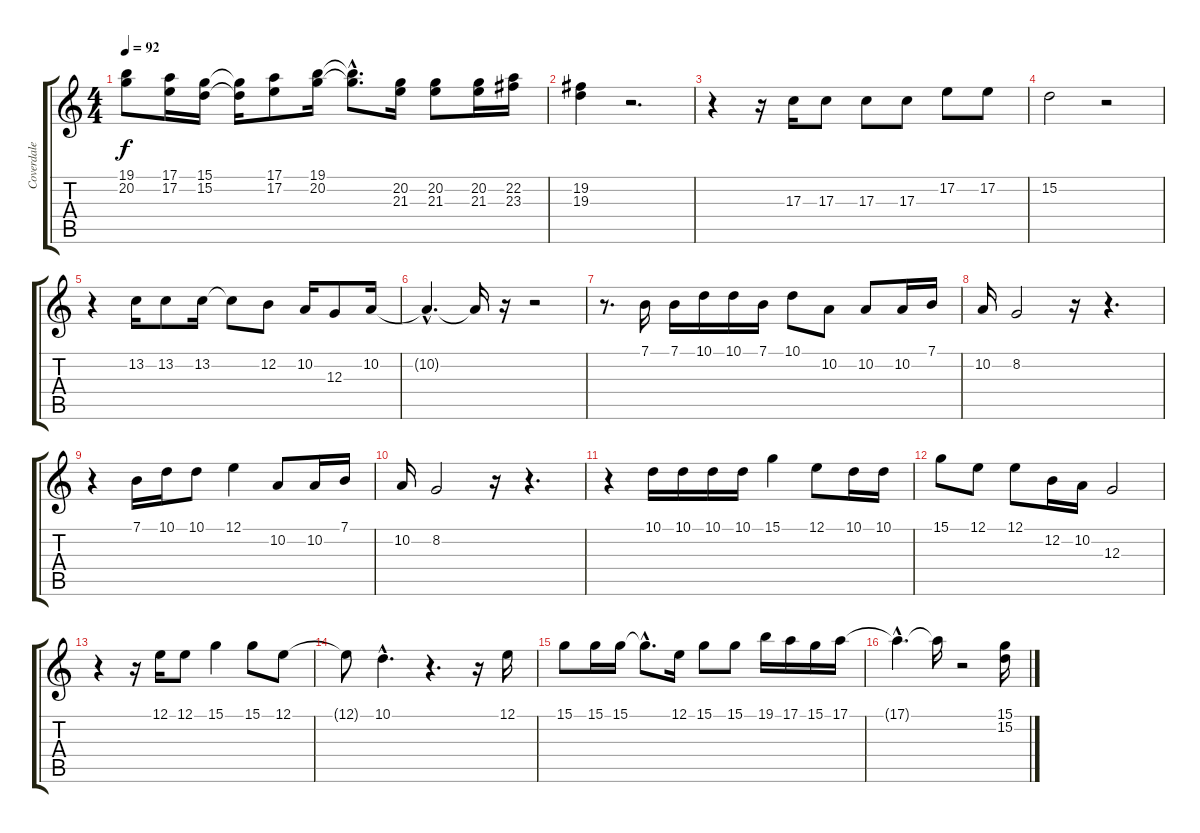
\track ("Coverdale" "Coverdale") {instrument flute}
\staff {score tabs}
\tuning (E4 B3 G3 D3 A2 E2) {hide}
\ts (4 4)
\tempo 92
\clef g2
\ks c
(19.1 20.2).8{dy f} (17.1 17.2).16 (15.1 15.2).16 (15.1{t} 15.2{t}).16 (17.1 17.2).8 (19.1 20.2).16 (19.1{hac t} 20.2{hac t}).8{d} (20.2 21.3).16 (20.2 21.3).8 (20.2 21.3).16 (22.2 23.3).16 |
(19.2 19.3).4 r.2{d} |
r.4 r.16 17.3.16 17.3.8 17.3.8 17.3.8 17.2.8 17.2.8 |
15.2.2 r.2 |
r.4 13.2.16 13.2.8 13.2.16 13.2{t}.8 12.2.8 10.2.16 12.3.8 10.2.16 |
10.2{hac t}.4{d} 10.2{t}.16 r.16 r.2 |
r.8{d} 7.1.16 7.1.16 10.1.16 10.1.16 7.1.16 10.1.8 10.2.8 10.2.8 10.2.16 7.1.16 |
10.2.16 8.2.2 r.16 r.4{d} |
r.4 7.1.16 10.1.16 10.1.8 12.1.4 10.2.8 10.2.16 7.1.16 |
10.2.16 8.2.2 r.16 r.4{d} |
r.4 10.1.16 10.1.16 10.1.16 10.1.16 15.1.4 12.1.8 10.1.16 10.1.16 |
15.1.8 12.1.8 12.1.8 12.2.16 10.2.16 12.3.2 |
r.4 r.16 12.1.16 12.1.8 15.1.4 15.1.8 12.1.8 |
12.1{t}.8 10.1{hac}.4{d} r.4{d} r.16 12.1.16 |
15.1.8 15.1.16 15.1.16 15.1{hac t}.8{d} 12.1.16 15.1.8 15.1.8 19.1.16 17.1.16 15.1.16 17.1.16 |
17.1{hac t}.4{d} 17.1{t}.16 r.2 (15.1 15.2).16
